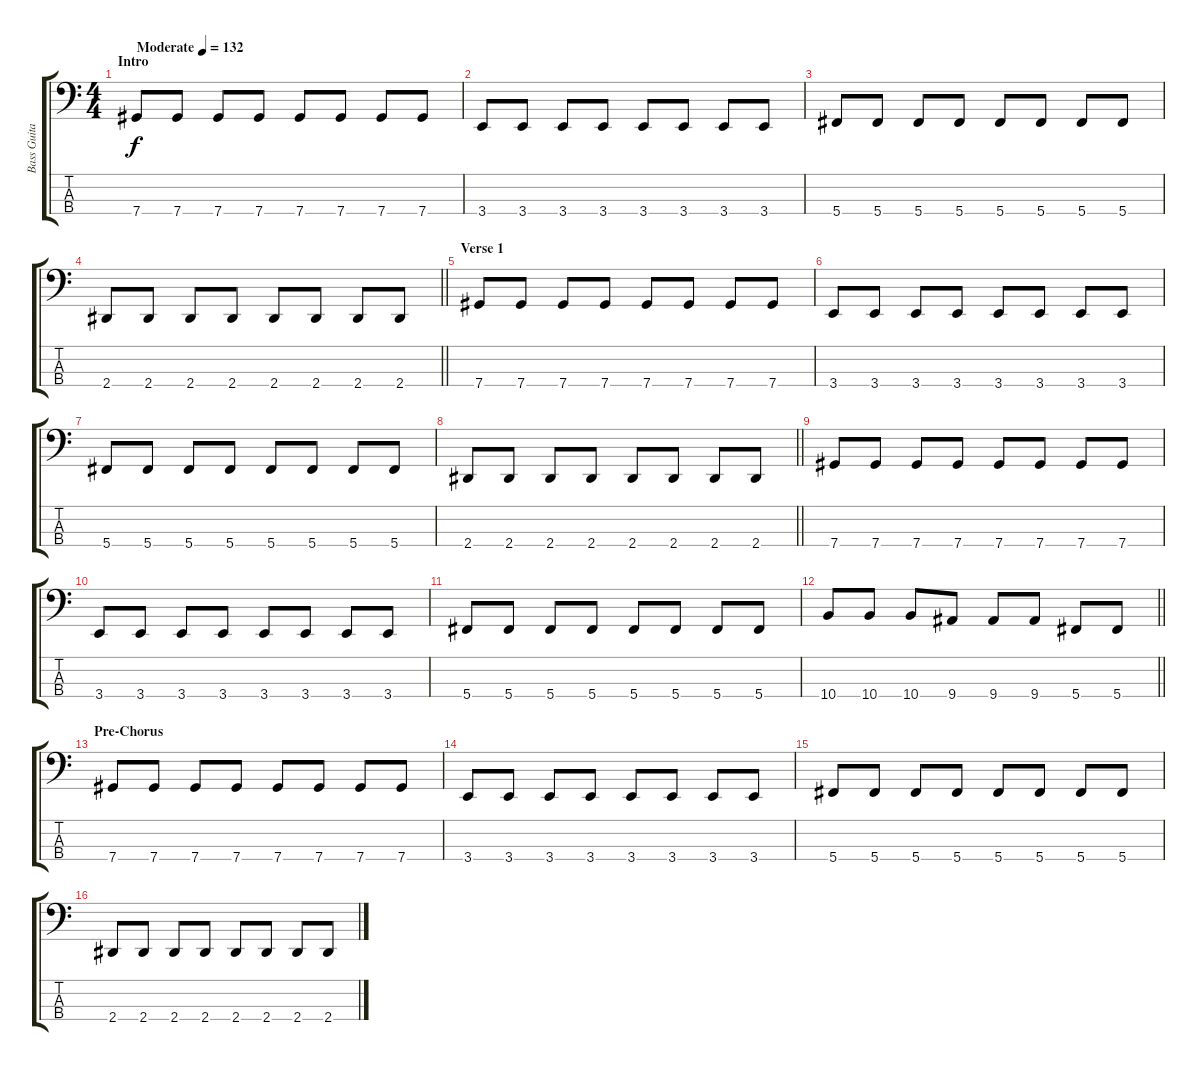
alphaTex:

\track ("Bass Guitar" "Bass Guita") {instrument electricbassfinger}
\staff {score tabs}
\tuning (Gb2 Db2 Ab1 Db1) {hide}
\ts (4 4)
\section ("" "Intro")
\tempo (132 "Moderate")
\clef f4
\ks c
7.4.8{dy f instrument electricbassfinger} 7.4.8 7.4.8 7.4.8 7.4.8 7.4.8 7.4.8 7.4.8 |
3.4.8 3.4.8 3.4.8 3.4.8 3.4.8 3.4.8 3.4.8 3.4.8 |
5.4.8 5.4.8 5.4.8 5.4.8 5.4.8 5.4.8 5.4.8 5.4.8 |
\barLineRight lightlight
2.4.8 2.4.8 2.4.8 2.4.8 2.4.8 2.4.8 2.4.8 2.4.8 |
\section ("" "Verse 1")
7.4.8 7.4.8 7.4.8 7.4.8 7.4.8 7.4.8 7.4.8 7.4.8 |
3.4.8 3.4.8 3.4.8 3.4.8 3.4.8 3.4.8 3.4.8 3.4.8 |
5.4.8 5.4.8 5.4.8 5.4.8 5.4.8 5.4.8 5.4.8 5.4.8 |
\barLineRight lightlight
2.4.8 2.4.8 2.4.8 2.4.8 2.4.8 2.4.8 2.4.8 2.4.8 |
7.4.8 7.4.8 7.4.8 7.4.8 7.4.8 7.4.8 7.4.8 7.4.8 |
3.4.8 3.4.8 3.4.8 3.4.8 3.4.8 3.4.8 3.4.8 3.4.8 |
5.4.8 5.4.8 5.4.8 5.4.8 5.4.8 5.4.8 5.4.8 5.4.8 |
\barLineRight lightlight
10.4.8 10.4.8 10.4.8 9.4.8 9.4.8 9.4.8 5.4.8 5.4.8 |
\section ("" "Pre-Chorus")
7.4.8 7.4.8 7.4.8 7.4.8 7.4.8 7.4.8 7.4.8 7.4.8 |
3.4.8 3.4.8 3.4.8 3.4.8 3.4.8 3.4.8 3.4.8 3.4.8 |
5.4.8 5.4.8 5.4.8 5.4.8 5.4.8 5.4.8 5.4.8 5.4.8 |
2.4.8 2.4.8 2.4.8 2.4.8 2.4.8 2.4.8 2.4.8 2.4.8
